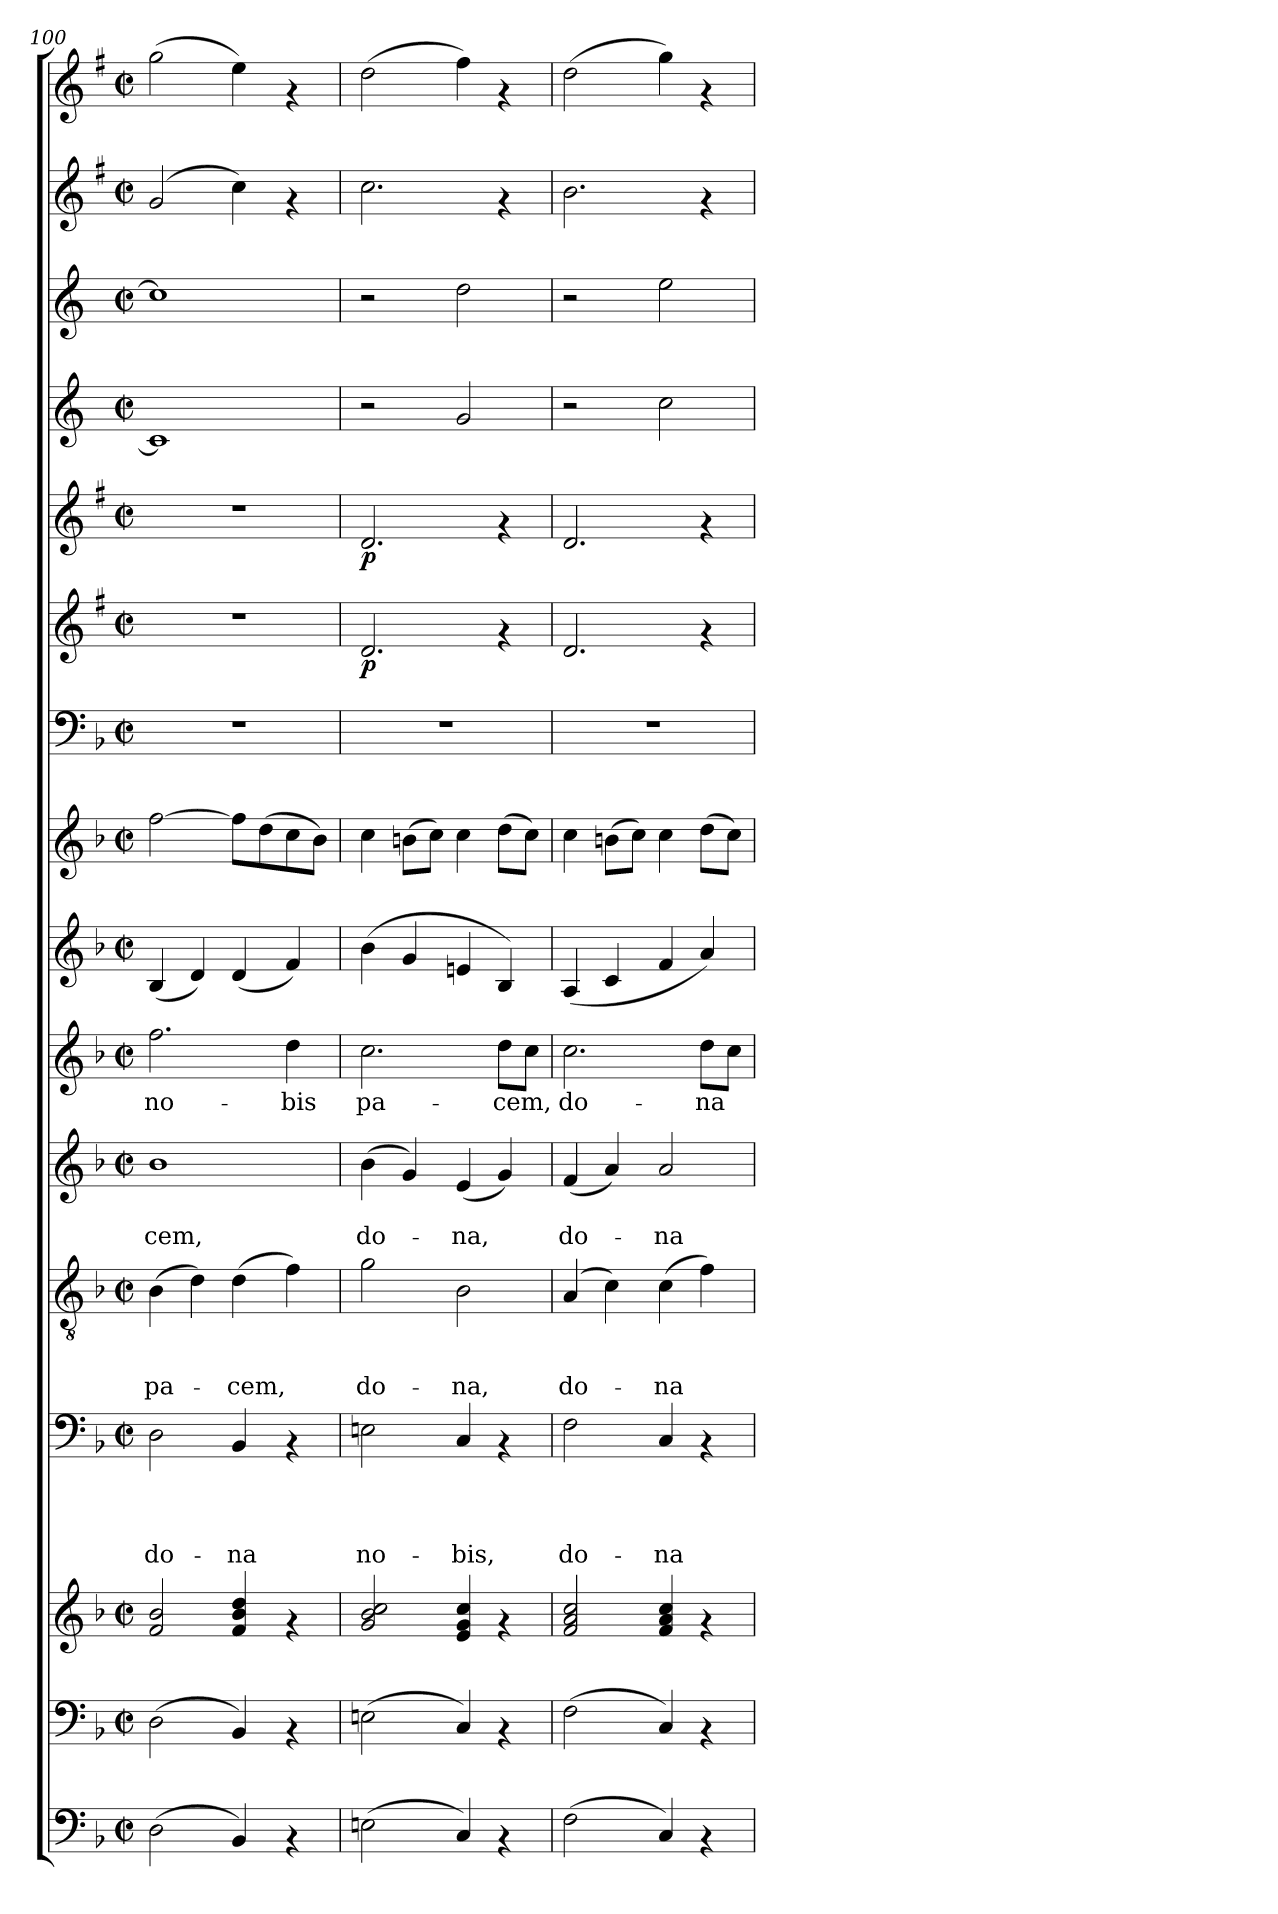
**kern	**kern	**kern	**kern	**text	**text	**text	**text	**kern	**text	**text	**text	**kern	**text	**text	**kern	**text	**kern	**kern	**kern	**kern	**dynam	**kern	**dynam	**kern	**kern	**kern	**kern
*part16	*part15	*part14	*part13	*part13	*part13	*part13	*part13	*part12	*part12	*part12	*part12	*part11	*part11	*part11	*part10	*part10	*part9	*part8	*part7	*part6	*part6	*part5	*part5	*part4	*part3	*part2	*part1
*staff16	*staff15	*staff14	*staff13	*staff13	*staff13	*staff13	*staff13	*staff12	*staff12	*staff12	*staff12	*staff11	*staff11	*staff11	*staff10	*staff10	*staff9	*staff8	*staff7	*staff6	*staff6	*staff5	*staff5	*staff4	*staff3	*staff2	*staff1
*clefF4	*clefF4	*clefG2	*clefF4	*	*	*	*	*clefGv2	*	*	*	*clefG2	*	*	*clefG2	*	*clefG2	*clefG2	*clefF4	*clefG2	*	*clefG2	*	*clefG2	*clefG2	*clefG2	*clefG2
*	*	*	*	*	*	*	*	*	*	*	*	*	*	*	*	*	*	*	*	*ITrd1c2	*	*ITrd1c2	*	*ITrd-3c-5	*ITrd-3c-5	*ITrd1c2	*ITrd1c2
*k[b-]	*k[b-]	*k[b-]	*k[b-]	*	*	*	*	*k[b-]	*	*	*	*k[b-]	*	*	*k[b-]	*	*k[b-]	*k[b-]	*k[b-]	*k[b-]	*	*k[b-]	*	*k[b-]	*k[b-]	*k[b-]	*k[b-]
*F:	*F:	*F:	*F:	*	*	*	*	*F:	*	*	*	*F:	*	*	*F:	*	*F:	*F:	*F:	*F:	*	*F:	*	*F:	*F:	*F:	*F:
*M2/2	*M2/2	*M2/2	*M2/2	*	*	*	*	*M2/2	*	*	*	*M2/2	*	*	*M2/2	*	*M2/2	*M2/2	*M2/2	*M2/2	*	*M2/2	*	*M2/2	*M2/2	*M2/2	*M2/2
*met(c|)	*met(c|)	*met(c|)	*met(c|)	*	*	*	*	*met(c|)	*	*	*	*met(c|)	*	*	*met(c|)	*	*met(c|)	*met(c|)	*met(c|)	*met(c|)	*	*met(c|)	*	*met(c|)	*met(c|)	*met(c|)	*met(c|)
=100	=100	=100	=100	=100	=100	=100	=100	=100	=100	=100	=100	=100	=100	=100	=100	=100	=100	=100	=100	=100	=100	=100	=100	=100	=100	=100	=100
!	!	!	!	!	!	!	!LO:LY:b	!	!	!	!LO:LY:b	!	!	!LO:LY:b	!	!LO:LY:b	!	!	!	!	!	!	!	!	!	!	!
(>2D\	(>2D\	2f/ 2b-/	2D\	.	.	.	do-	(>4B-\	.	.	pa-	1b-	.	-cem,	2.ff\	no-	(<4B-/	[>2ff\	1r	1r	.	1r	.	1f]	1ff]	(2f/	(>2ff\
.	.	.	.	.	.	.	.	4d\)	.	.	.	.	.	.	.	.	4d/)	.	.	.	.	.	.	.	.	.	.
!	!	!	!	!	!	!	!LO:LY:b	!	!	!	!LO:LY:b	!	!	!	!	!	!	!	!	!	!	!	!	!	!	!	!
4BB-/)	4BB-/)	4f/ 4b-/ 4dd/	4BB-/	.	.	.	-na	(>4d\	.	.	-cem,	.	.	.	.	.	(<4d/	8ff\L]	.	.	.	.	.	.	.	4b-\)	4dd\)
.	.	.	.	.	.	.	.	.	.	.	.	.	.	.	.	.	.	(>8dd\	.	.	.	.	.	.	.	.	.
!	!	!	!	!	!	!	!	!	!	!	!	!	!	!	!	!LO:LY:b	!	!	!	!	!	!	!	!	!	!	!
4rAA	4rAA	4rf	4rAA	.	.	.	.	4f\)	.	.	.	.	.	.	4dd\	-bis	4f/)	8cc\	.	.	.	.	.	.	.	4rf	4rf
.	.	.	.	.	.	.	.	.	.	.	.	.	.	.	.	.	.	8b-\J)	.	.	.	.	.	.	.	.	.
=101	=101	=101	=101	=101	=101	=101	=101	=101	=101	=101	=101	=101	=101	=101	=101	=101	=101	=101	=101	=101	=101	=101	=101	=101	=101	=101	=101
!	!	!	!	!	!	!	!LO:LY:b	!	!	!	!LO:LY:b	!	!	!LO:LY:b	!	!LO:LY:b	!	!	!	!	!LO:DY:b	!	!LO:DY:b	!	!	!	!
(>2En\	(>2En\	2g/ 2b-/ 2cc/	2En\	.	.	.	no-	2g\	.	.	do-	(>4b-\	.	do-	2.cc\	pa-	(>4b-\	4cc\	1r	2.c/	p	2.c/	p	2r	2r	2.b-\	(>2cc\
.	.	.	.	.	.	.	.	.	.	.	.	4g/)	.	.	.	.	4g/	(>8bn\L	.	.	.	.	.	.	.	.	.
.	.	.	.	.	.	.	.	.	.	.	.	.	.	.	.	.	.	8cc\J)	.	.	.	.	.	.	.	.	.
!	!	!	!	!	!	!	!LO:LY:b	!	!	!	!LO:LY:b	!	!	!LO:LY:b	!	!	!	!	!	!	!	!	!	!	!	!	!
4C/)	4C/)	4e/ 4g/ 4cc/	4C/	.	.	.	-bis,	2B-\	.	.	-na,	(<4e/	.	-na,	.	.	4en/	4cc\	.	.	.	.	.	2cc/	2gg\	.	4ee\)
!	!	!	!	!	!	!	!	!	!	!	!	!	!	!	!	!LO:LY:b	!	!	!	!	!	!	!	!	!	!	!
4rAA	4rAA	4rf	4rAA	.	.	.	.	.	.	.	.	4g/)	.	.	8dd\L	-cem,	4B-/)	(>8dd\L	.	4rf	.	4rf	.	.	.	4rf	4rf
.	.	.	.	.	.	.	.	.	.	.	.	.	.	.	8cc\J	.	.	8cc\J)	.	.	.	.	.	.	.	.	.
!!LO:PB:g=z
=102	=102	=102	=102	=102	=102	=102	=102	=102	=102	=102	=102	=102	=102	=102	=102	=102	=102	=102	=102	=102	=102	=102	=102	=102	=102	=102	=102
!	!	!	!	!	!	!	!LO:LY:b	!	!	!	!LO:LY:b	!	!	!LO:LY:b	!	!LO:LY:b	!	!	!	!	!	!	!	!	!	!	!
(>2F\	(>2F\	2f/ 2a/ 2cc/	2F\	.	.	.	do-	(4A/	.	.	do-	(<4f/	.	do-	2.cc\	do-	(<4A/	4cc\	1r	2.c/	.	2.c/	.	2r	2r	2.a\	(>2cc\
.	.	.	.	.	.	.	.	4c\)	.	.	.	4a/)	.	.	.	.	4c/	(>8bn\L	.	.	.	.	.	.	.	.	.
.	.	.	.	.	.	.	.	.	.	.	.	.	.	.	.	.	.	8cc\J)	.	.	.	.	.	.	.	.	.
!	!	!	!	!	!	!	!LO:LY:b	!	!	!	!LO:LY:b	!	!	!LO:LY:b	!	!	!	!	!	!	!	!	!	!	!	!	!
4C/)	4C/)	4f/ 4a/ 4cc/	4C/	.	.	.	-na	(>4c\	.	.	-na	2a/	.	-na	.	.	4f/	4cc\	.	.	.	.	.	2ff\	2aa\	.	4ff\)
!	!	!	!	!	!	!	!	!	!	!	!	!	!	!	!	!LO:LY:b	!	!	!	!	!	!	!	!	!	!	!
4rAA	4rAA	4rf	4rAA	.	.	.	.	4f\)	.	.	.	.	.	.	8dd\L	-na	4a/)	(>8dd\L	.	4rf	.	4rf	.	.	.	4rf	4rf
.	.	.	.	.	.	.	.	.	.	.	.	.	.	.	8cc\J	.	.	8cc\J)	.	.	.	.	.	.	.	.	.
=	=	=	=	=	=	=	=	=	=	=	=	=	=	=	=	=	=	=	=	=	=	=	=	=	=	=	=
*-	*-	*-	*-	*-	*-	*-	*-	*-	*-	*-	*-	*-	*-	*-	*-	*-	*-	*-	*-	*-	*-	*-	*-	*-	*-	*-	*-
